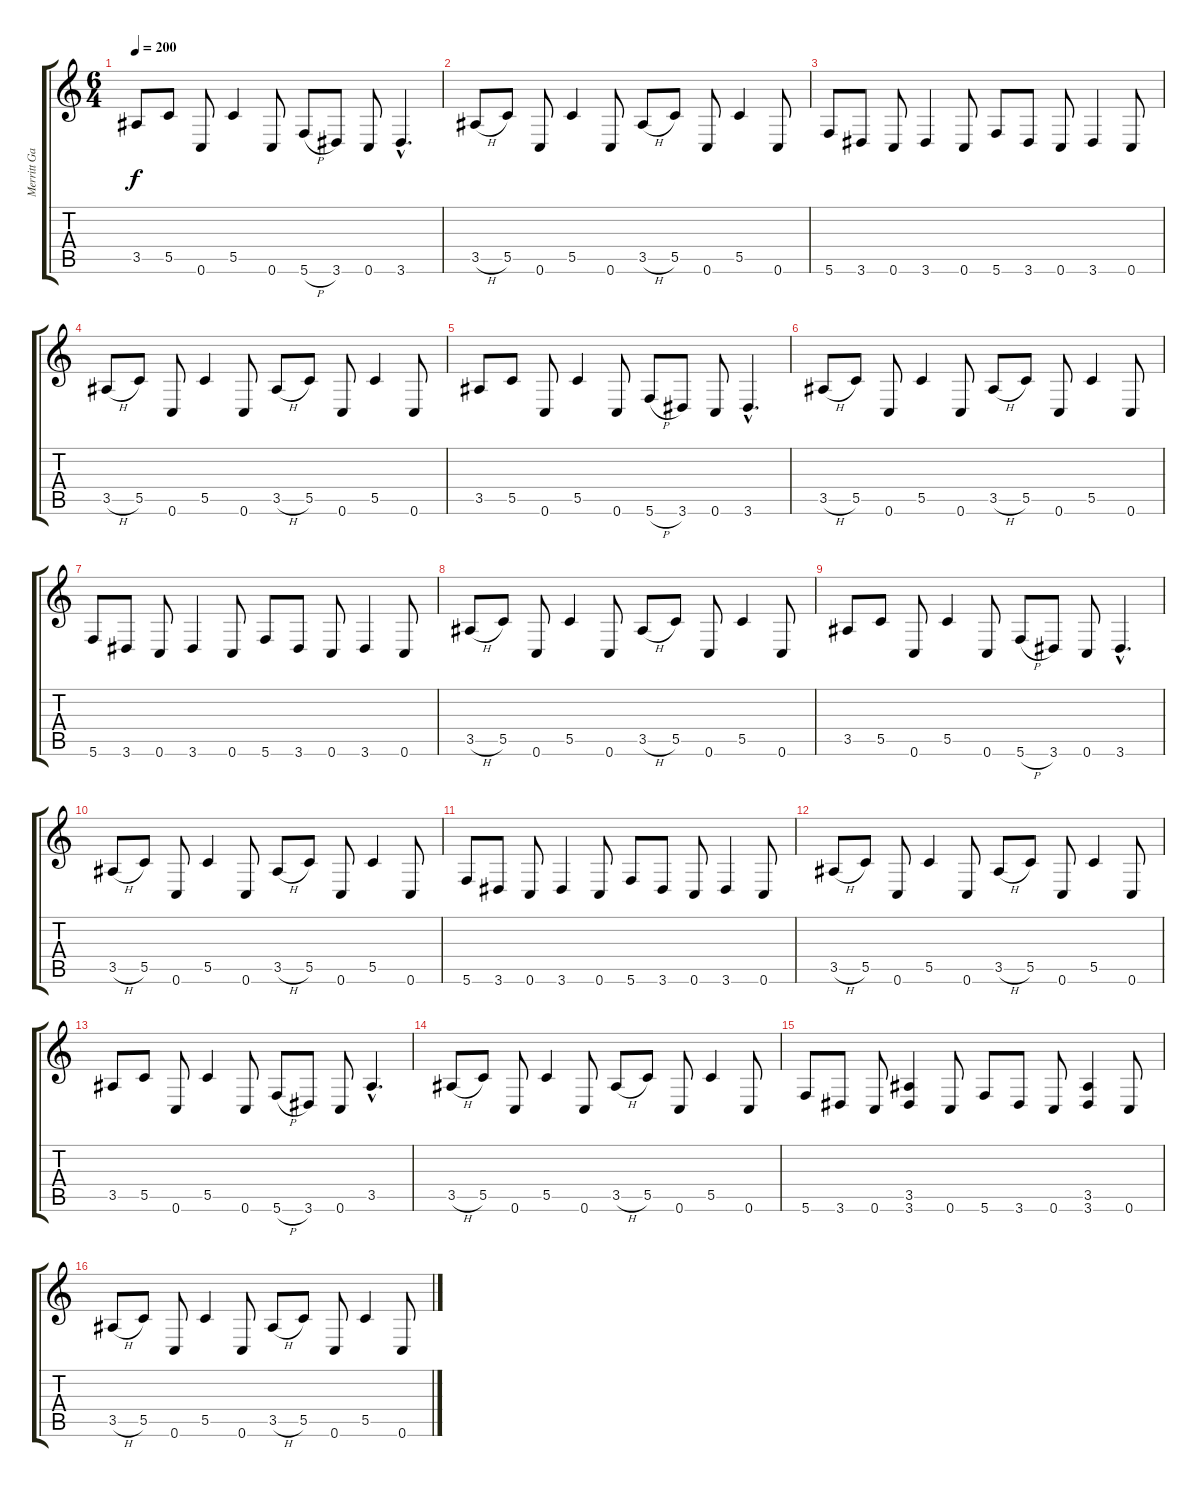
\track ("Merritt Gant - guitar" "Merritt Ga") {instrument distortionguitar}
\staff {score tabs}
\tuning (D4 A3 F3 C3 G2 C2) {hide}
\ts (6 4)
\tempo 200
\clef g2
\ks c
3.5.8{dy f} 5.5.8 0.6.8 5.5.4 0.6.8 5.6{h}.8 3.6.8 0.6.8 3.6{hac}.4{d} |
3.5{h}.8 5.5.8 0.6.8 5.5.4 0.6.8 3.5{h}.8 5.5.8 0.6.8 5.5.4 0.6.8 |
5.6.8 3.6.8 0.6.8 3.6.4 0.6.8 5.6.8 3.6.8 0.6.8 3.6.4 0.6.8 |
3.5{h}.8 5.5.8 0.6.8 5.5.4 0.6.8 3.5{h}.8 5.5.8 0.6.8 5.5.4 0.6.8 |
3.5.8 5.5.8 0.6.8 5.5.4 0.6.8 5.6{h}.8 3.6.8 0.6.8 3.6{hac}.4{d} |
3.5{h}.8 5.5.8 0.6.8 5.5.4 0.6.8 3.5{h}.8 5.5.8 0.6.8 5.5.4 0.6.8 |
5.6.8 3.6.8 0.6.8 3.6.4 0.6.8 5.6.8 3.6.8 0.6.8 3.6.4 0.6.8 |
3.5{h}.8 5.5.8 0.6.8 5.5.4 0.6.8 3.5{h}.8 5.5.8 0.6.8 5.5.4 0.6.8 |
3.5.8 5.5.8 0.6.8 5.5.4 0.6.8 5.6{h}.8 3.6.8 0.6.8 3.6{hac}.4{d} |
3.5{h}.8 5.5.8 0.6.8 5.5.4 0.6.8 3.5{h}.8 5.5.8 0.6.8 5.5.4 0.6.8 |
5.6.8 3.6.8 0.6.8 3.6.4 0.6.8 5.6.8 3.6.8 0.6.8 3.6.4 0.6.8 |
3.5{h}.8 5.5.8 0.6.8 5.5.4 0.6.8 3.5{h}.8 5.5.8 0.6.8 5.5.4 0.6.8 |
3.5.8 5.5.8 0.6.8 5.5.4 0.6.8 5.6{h}.8 3.6.8 0.6.8 3.5{hac}.4{d} |
3.5{h}.8 5.5.8 0.6.8 5.5.4 0.6.8 3.5{h}.8 5.5.8 0.6.8 5.5.4 0.6.8 |
5.6.8 3.6.8 0.6.8 (3.5 3.6).4 0.6.8 5.6.8 3.6.8 0.6.8 (3.5 3.6).4 0.6.8 |
3.5{h}.8 5.5.8 0.6.8 5.5.4 0.6.8 3.5{h}.8 5.5.8 0.6.8 5.5.4 0.6.8
